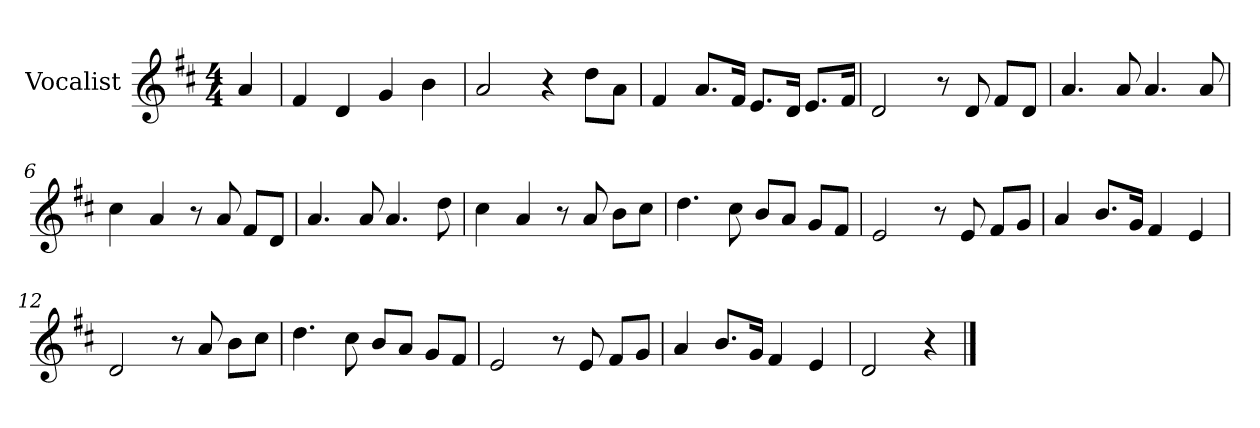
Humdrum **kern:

**kern
*part1
*staff1
*I"Vocalist
*k[f#c#]
*D:
*M4/4
=
4a
=1
4f#
4d
4g
4b
=2
2a
4r
8ddL
8aJ
=3
4f#
8.aL
16f#Jk
8.eL
16dJk
8.eL
16f#Jk
=4
2d
8r
8d
8f#L
8dJ
=5
4.a
8a
4.a
8a
=6
4cc#
4a
8r
8a
8f#L
8dJ
=7
4.a
8a
4.a
8dd
=8
4cc#
4a
8r
8a
8bL
8cc#J
=9
4.dd
8cc#
8bL
8aJ
8gL
8f#J
=10
2e
8r
8e
8f#L
8gJ
=11
4a
8.bL
16gJk
4f#
4e
=12
2d
8r
8a
8bL
8cc#J
=13
4.dd
8cc#
8bL
8aJ
8gL
8f#J
=14
2e
8r
8e
8f#L
8gJ
=15
4a
8.bL
16gJk
4f#
4e
=16
2d
4r
==
*-
